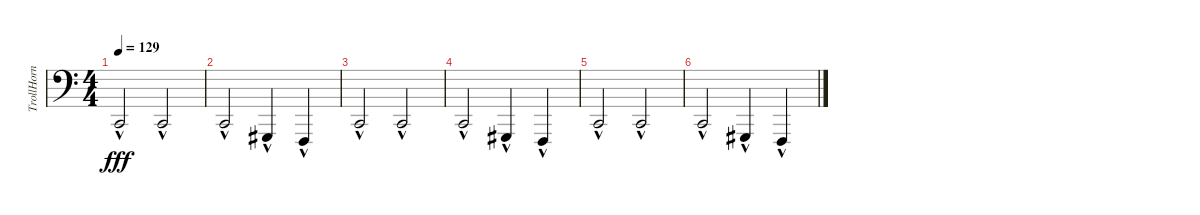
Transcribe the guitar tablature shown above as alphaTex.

\track ("TrollHorn" "TrollHorn") {instrument acousticgrandpiano}
\staff {score}
\tuning (C3 G2 D2 A1 E1 B0) {hide}
\ts (4 4)
\tempo 129
\clef f4
\ks c
3.4{hac}.2{dy fff} 3.4{hac}.2 |
3.4{hac}.2 4.5{hac}.4 1.5{hac}.4 |
3.4{hac}.2 3.4{hac}.2 |
3.4{hac}.2 4.5{hac}.4 1.5{hac}.4 |
3.4{hac}.2 3.4{hac}.2 |
3.4{hac}.2 4.5{hac}.4 1.5{hac}.4
